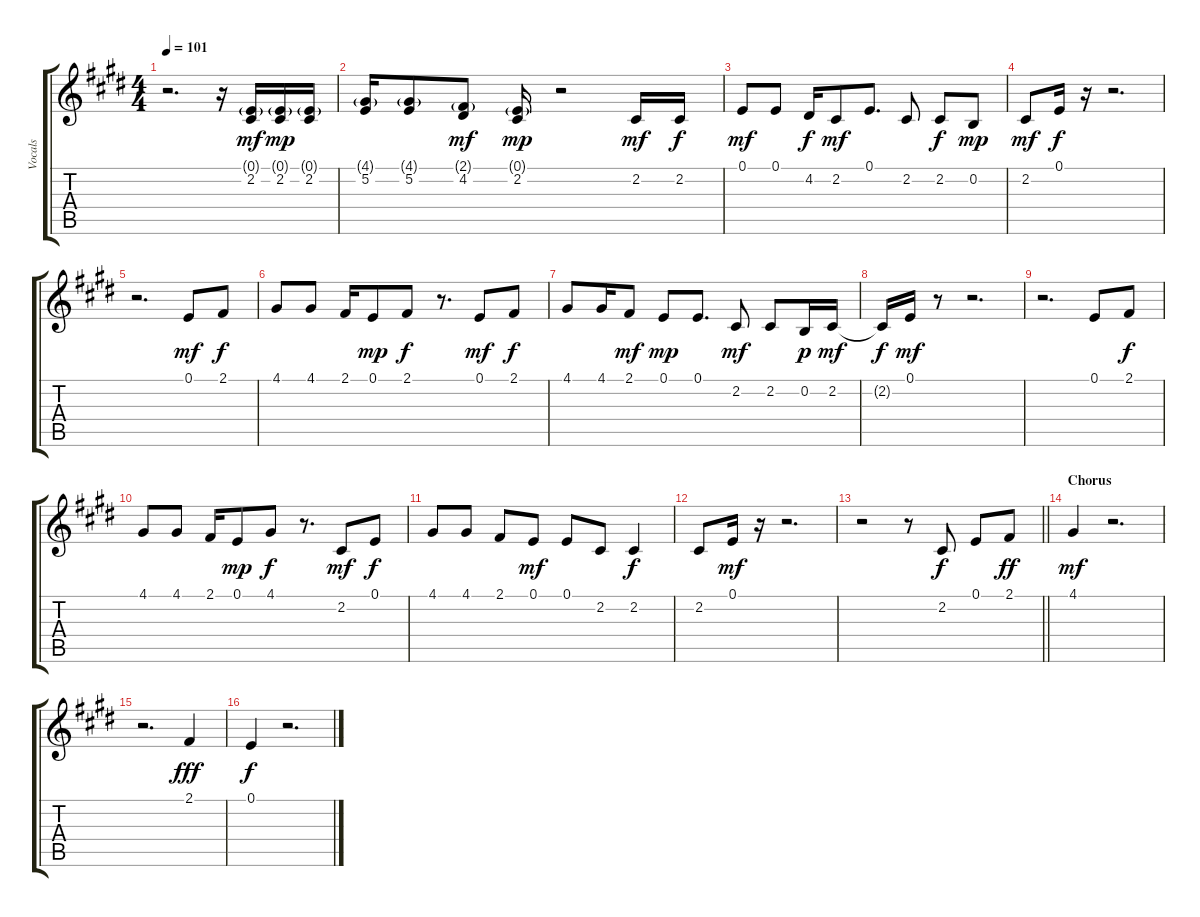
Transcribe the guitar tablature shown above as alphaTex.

\track ("Vocals" "Vocals") {instrument lead6voice}
\staff {score tabs}
\tuning (E4 B3 G3 D3 A2 E2) {hide}
\ts (4 4)
\tempo 101
\clef g2
\ks e
r.2{d dy f} r.16 (0.1{g} 2.2).16{dy mf} (0.1{g} 2.2).16{dy mp} (0.1{g} 2.2).16 |
(4.1{g} 5.2).16 (4.1{g} 5.2).8 (2.1{g} 4.2).8{dy mf} (0.1{g} 2.2).16{dy mp} r.2 2.2.16{dy mf} 2.2.16{dy f} |
0.1.8{dy mf} 0.1.8 4.2.16{dy f} 2.2.8{dy mf} 0.1.8{d} 2.2.8 2.2.8{dy f} 0.2.8{dy mp} |
2.2.8{dy mf} 0.1.16{dy f} r.16 r.2{d} |
r.2{d} 0.1.8{dy mf} 2.1.8{dy f} |
4.1.8 4.1.8 2.1.16 0.1.8{dy mp} 2.1.8{dy f} r.8{d} 0.1.8{dy mf} 2.1.8{dy f} |
4.1.8 4.1.16 2.1.8{dy mf} 0.1.8{dy mp} 0.1.8{d} 2.2.8{dy mf} 2.2.8 0.2.16{dy p} 2.2.16{dy mf} |
2.2{t}.16{dy f} 0.1.16{dy mf} r.8 r.2{d} |
r.2{d} 0.1.8 2.1.8{dy f} |
4.1.8 4.1.8 2.1.16 0.1.8{dy mp} 4.1.8{dy f} r.8{d} 2.2.8{dy mf} 0.1.8{dy f} |
4.1.8 4.1.8 2.1.8 0.1.8{dy mf} 0.1.8 2.2.8 2.2.4{dy f} |
2.2.8 0.1.16{dy mf} r.16 r.2{d} |
\barLineRight lightlight
r.2 r.8 2.2.8{dy f} 0.1.8 2.1.8{dy ff} |
\section ("" "Chorus")
4.1.4{dy mf} r.2{d} |
r.2{d} 2.1.4{dy fff} |
0.1.4{dy f} r.2{d}
